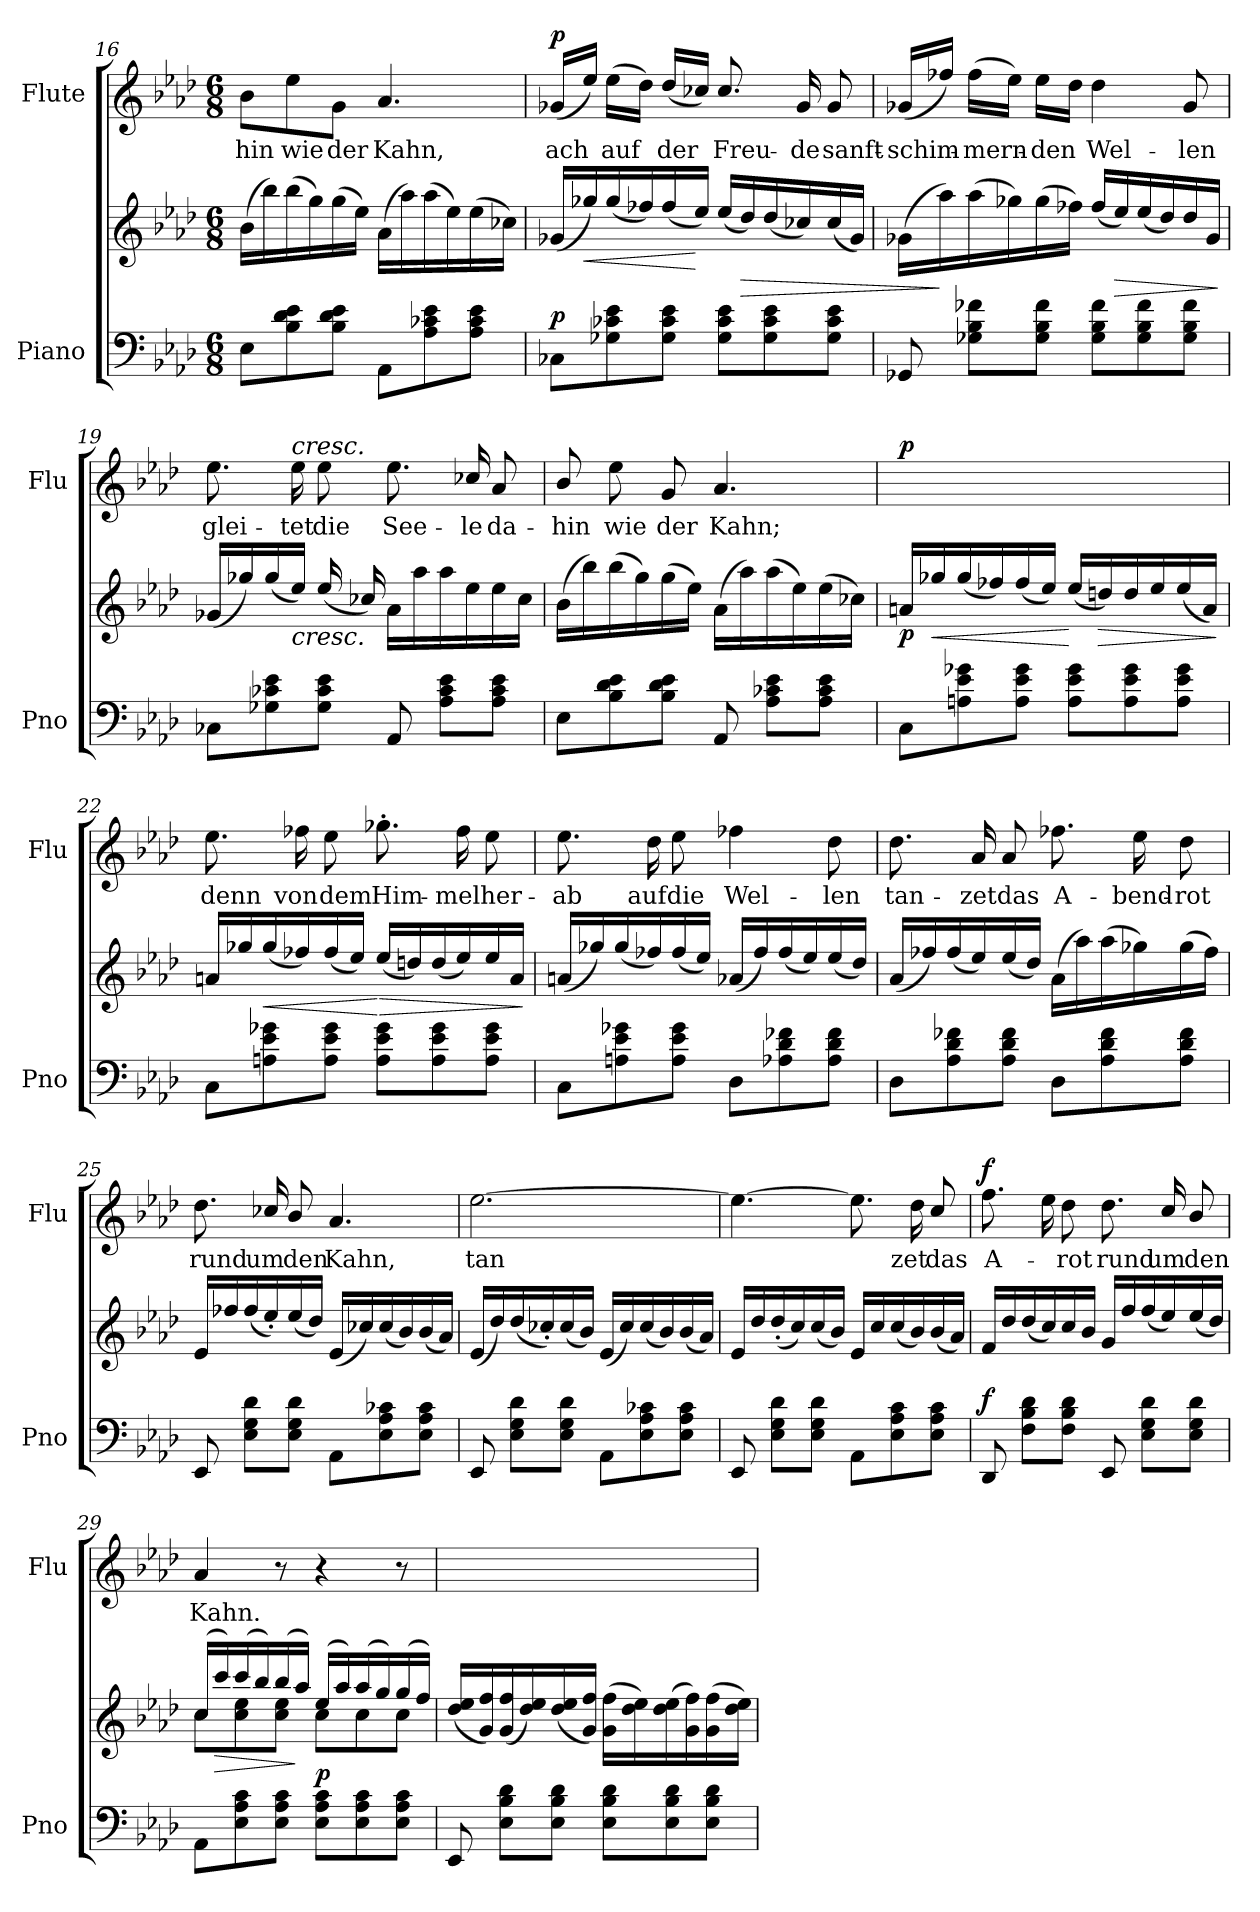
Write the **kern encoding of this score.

**kern	**kern	**dynam	**kern	**text	**dynam
*part2	*part2	*part2	*part1	*part1	*part1
*staff3	*staff2	*staff2/3	*staff1	*staff1	*staff1
*I"Piano	*	*	*I"Flute	*	*
*I'Pno	*	*	*I'Flu	*	*
*clefF4	*clefG2	*	*clefG2	*	*
*k[b-e-a-d-]	*k[b-e-a-d-]	*	*k[b-e-a-d-]	*	*
*M6/8	*M6/8	*	*M6/8	*	*
=16	=16	=16	=16	=16	=16
!	!	!	!	!LO:LY:b	!
8E-\L	(>16b-\LL	.	8b-\L	-hin	.
.	16bb-\)	.	.	.	.
!	!	!	!	!LO:LY:b	!
8B-\ 8d-\ 8e-\	(>16bb-\	.	8ee-\	wie	.
.	16gg\)	.	.	.	.
!	!	!	!	!LO:LY:b	!
8B-\ 8d-\ 8e-\J	(>16gg\	.	8g\J	der	.
.	16ee-\JJ)	.	.	.	.
!	!	!	!	!LO:LY:b	!
8AA-\L	(>16a-\LL	.	4.a-/	Kahn,	.
.	16aa-\)	.	.	.	.
8A-\ 8c-X\ 8e-\	(>16aa-\	.	.	.	.
.	16ee-\)	.	.	.	.
8A-\ 8c-\ 8e-\J	(>16ee-\	.	.	.	.
.	16cc-X\JJ)	.	.	.	.
=17	=17	=17	=17	=17	=17
!	!	!LO:DY:a=2	!	!LO:LY:b	!LO:DY:a
8C-X\L	(<16g-X/LL	p	(<16g-X/LL	ach	p
!	!	!LO:HP:b	!	!	!
.	16gg-X/)	<	16ee-/JJ)	.	.
!	!	!	!	!LO:LY:b	!
8G-X\ 8c-X\ 8e-\	(<16gg-/	.	(>16ee-\LL	auf	.
.	16ff-X/)	.	16dd-\JJ)	.	.
!	!	!	!	!LO:LY:b	!
8G-\ 8c-\ 8e-\J	(<16ff-/	.	(<16dd-/LL	der	.
.	16ee-/JJ)	[	16cc-X/JJ)	.	.
!	!	!	!	!LO:LY:b	!
8G-\ 8c-\ 8e-\L	(<16ee-/LL	.	8.cc-/	Freu-	.
!	!	!LO:HP:b	!	!	!
.	16dd-/)	>	.	.	.
8G-\ 8c-\ 8e-\	(<16dd-/	.	.	.	.
!	!	!	!	!LO:LY:b	!
.	16cc-X/)	.	16g-/	-de	.
!	!	!	!	!LO:LY:b	!
8G-\ 8c-\ 8e-\J	(<16cc-/	.	8g-/	sanft-	.
.	16g-/JJ)	.	.	.	.
!!LO:LB:g=z
=18	=18	=18	=18	=18	=18
!	!	!	!	!LO:LY:b	!
8GG-X/	(>16g-X\LL	.	(<16g-X/LL	-schim-	.
.	16aa-\)	]	16ff-X/JJ)	.	.
!	!	!	!	!LO:LY:b	!
8G-X\ 8B-\ 8f-X\L	(>16aa-\	.	(>16ff-\LL	-mern-	.
.	16gg-X\)	.	16ee-\JJ)	.	.
!	!	!	!	!LO:LY:b	!
8G-\ 8B-\ 8f-\J	(>16gg-\	.	16ee-\LL	-den	.
.	16ff-X\JJ)	.	16dd-\JJ	.	.
!	!	!	!	!LO:LY:b	!
8G-\ 8B-\ 8f-\L	(<16ff-/LL	.	4dd-\	Wel-	.
!	!	!LO:HP:b	!	!	!
.	16ee-/)	>	.	.	.
8G-\ 8B-\ 8f-\	(<16ee-/	.	.	.	.
.	16dd-/)	.	.	.	.
!	!	!	!	!LO:LY:b	!
8G-\ 8B-\ 8f-\J	16dd-/	.	8g-/	-len	.
.	16g-/JJ	.	.	.	.
.	.	]	.	.	.
=19	=19	=19	=19	=19	=19
!	!	!	!	!LO:LY:b	!
8C-X\L	(<16g-X/LL	.	8.ee-\	glei-	.
.	16gg-X/)	.	.	.	.
8G-X\ 8c-X\ 8e-\	(<16gg-/	.	.	.	.
!	!	!	!LO:TX:a:i:t=cresc.	!	!
!	!LO:TX:b:i:t=cresc.	!	!	!	!
!	!	!	!	!LO:LY:b	!
.	16ee-/JJ)	.	16ee-\	-tet	.
!	!	!	!	!LO:LY:b	!
8G-\ 8c-\ 8e-\J	(<16ee-/	.	8ee-\	die	.
.	16cc-X/)	.	.	.	.
!	!	!	!	!LO:LY:b	!
8AA-/	16a-\LL	.	8.ee-\	See-	.
.	16aa-\	.	.	.	.
8A-\ 8c-\ 8e-\L	16aa-\	.	.	.	.
!	!	!	!	!LO:LY:b	!
.	16ee-\	.	16cc-X/	-le	.
!	!	!	!	!LO:LY:b	!
8A-\ 8c-\ 8e-\J	16ee-\	.	8a-/	da-	.
.	16cc-\JJ	.	.	.	.
=20	=20	=20	=20	=20	=20
!	!	!	!	!LO:LY:b	!
8E-\L	(>16b-\LL	.	8b-/	-hin	.
.	16bb-\)	.	.	.	.
!	!	!	!	!LO:LY:b	!
8B-\ 8d-\ 8e-\	(>16bb-\	.	8ee-\	wie	.
.	16gg\)	.	.	.	.
!	!	!	!	!LO:LY:b	!
8B-\ 8d-\ 8e-\J	(>16gg\	.	8g/	der	.
.	16ee-\JJ)	.	.	.	.
!	!	!	!	!LO:LY:b	!
8AA-/	(>16a-\LL	.	4.a-/	Kahn;	.
.	16aa-\)	.	.	.	.
8A-\ 8c-X\ 8e-\L	(>16aa-\	.	.	.	.
.	16ee-\)	.	.	.	.
8A-\ 8c-\ 8e-\J	(>16ee-\	.	.	.	.
.	16cc-X\JJ)	.	.	.	.
!!LO:PB:g=z
=21	=21	=21	=21	=21	=21
!	!	!LO:DY:b	!	!	!LO:DY:a
8C\L	16an/LL	p	2.ryy	.	p
!	!	!LO:HP:b	!	!	!
.	16gg-X/	<	.	.	.
8An\ 8e-\ 8g-X\	(<16gg-/	.	.	.	.
.	16ff-X/)	.	.	.	.
8A\ 8e-\ 8g-\J	(<16ff-/	.	.	.	.
.	16ee-/JJ)	.	.	.	.
8A\ 8e-\ 8g-\L	(<16ee-/LL	[	.	.	.
!	!	!LO:HP:b	!	!	!
.	16ddn/)	>	.	.	.
8A\ 8e-\ 8g-\	16dd/	.	.	.	.
.	16ee-/	.	.	.	.
8A\ 8e-\ 8g-\J	(<16ee-/	.	.	.	.
.	16a/JJ)	.	.	.	.
.	.	]	.	.	.
=22	=22	=22	=22	=22	=22
!	!	!	!	!LO:LY:b	!
8C\L	16an/LL	.	8.ee-\	denn	.
.	16gg-X/	.	.	.	.
!	!	!LO:HP:b	!	!	!
8An\ 8e-\ 8g-X\	(<16gg-/	<	.	.	.
!	!	!	!	!LO:LY:b	!
.	16ff-X/)	.	16ff-X\	von	.
!	!	!	!	!LO:LY:b	!
8A\ 8e-\ 8g-\J	(<16ff-/	.	8ee-\	dem	.
.	16ee-/JJ)	.	.	.	.
!	!	!LO:HP:n=1:b	!	!LO:LY:b	!
8A\ 8e-\ 8g-\L	(<16ee-/LL	[ >	8.gg-X'\	Him-	.
.	16ddn/)	.	.	.	.
8A\ 8e-\ 8g-\	(<16dd/	.	.	.	.
!	!	!	!	!LO:LY:b	!
.	16ee-/)	.	16ff-\	-mel	.
!	!	!	!	!LO:LY:b	!
8A\ 8e-\ 8g-\J	16ee-/	.	8ee-\	her-	.
.	16a/JJ	.	.	.	.
.	.	]	.	.	.
=23	=23	=23	=23	=23	=23
!	!	!	!	!LO:LY:b	!
8C\L	(<16an/LL	.	8.ee-\	-ab	.
.	16gg-X/)	.	.	.	.
8An\ 8e-\ 8g-X\	(<16gg-/	.	.	.	.
!	!	!	!	!LO:LY:b	!
.	16ff-X/)	.	16dd-\	auf	.
!	!	!	!	!LO:LY:b	!
8A\ 8e-\ 8g-\J	(<16ff-/	.	8ee-\	die	.
.	16ee-/JJ)	.	.	.	.
!	!	!	!	!LO:LY:b	!
8D-\L	(<16a-X/LL	.	4ff-X\	Wel-	.
.	16ff-/)	.	.	.	.
8A-X\ 8d-\ 8f-X\	(<16ff-/	.	.	.	.
.	16ee-/)	.	.	.	.
!	!	!	!	!LO:LY:b	!
8A-\ 8d-\ 8f-\J	(<16ee-/	.	8dd-\	-len	.
.	16dd-/JJ)	.	.	.	.
!!LO:LB:g=z
=24	=24	=24	=24	=24	=24
!	!	!	!	!LO:LY:b	!
8D-\L	(<16a-/LL	.	8.dd-\	tan-	.
.	16ff-X/)	.	.	.	.
8A-\ 8d-\ 8f-X\	(<16ff-/	.	.	.	.
!	!	!	!	!LO:LY:b	!
.	16ee-/)	.	16a-/	-zet	.
!	!	!	!	!LO:LY:b	!
8A-\ 8d-\ 8f-\J	(<16ee-/	.	8a-/	das	.
.	16dd-/JJ)	.	.	.	.
!	!	!	!	!LO:LY:b	!
8D-\L	(>16a-\LL	.	8.ff-X\	A-	.
.	16aa-\)	.	.	.	.
8A-\ 8d-\ 8f-\	(>16aa-\	.	.	.	.
!	!	!	!	!LO:LY:b	!
.	16gg-X\)	.	16ee-\	-bend-	.
!	!	!	!	!LO:LY:b	!
8A-\ 8d-\ 8f-\J	(>16gg-\	.	8dd-\	-rot	.
.	16ff-\JJ)	.	.	.	.
=25	=25	=25	=25	=25	=25
!	!	!	!	!LO:LY:b	!
8EE-/	16e-/LL	.	8.dd-\	rund	.
.	16ff-X/	.	.	.	.
8E-\ 8G\ 8d-\L	(<16ff-/	.	.	.	.
!	!	!	!	!LO:LY:b	!
.	16ee-'/)	.	16cc-X/	um	.
!	!	!	!	!LO:LY:b	!
8E-\ 8G\ 8d-\J	(<16ee-/	.	8b-/	den	.
.	16dd-/JJ)	.	.	.	.
!	!	!	!	!LO:LY:b	!
8AA-\L	(<16e-/LL	.	4.a-/	Kahn,	.
.	16cc-X/)	.	.	.	.
8E-\ 8A-\ 8c-X\	(<16cc-/	.	.	.	.
.	16b-/)	.	.	.	.
8E-\ 8A-\ 8c-\J	(<16b-/	.	.	.	.
.	16a-/JJ)	.	.	.	.
=26	=26	=26	=26	=26	=26
!	!	!	!	!LO:LY:b	!
8EE-/	(<16e-/LL	.	[2.ee-\	tan-	.
.	16dd-/)	.	.	.	.
8E-\ 8G\ 8d-\L	(<16dd-/	.	.	.	.
.	16cc-X'/)	.	.	.	.
8E-\ 8G\ 8d-\J	(<16cc-/	.	.	.	.
.	16b-/JJ)	.	.	.	.
8AA-\L	(<16e-/LL	.	.	.	.
.	16cc-/)	.	.	.	.
8E-\ 8A-\ 8c-X\	(<16cc-/	.	.	.	.
.	16b-/)	.	.	.	.
8E-\ 8A-\ 8c-\J	(<16b-/	.	.	.	.
.	16a-/JJ)	.	.	.	.
!!LO:LB:g=z
=27	=27	=27	=27	=27	=27
!	!	!	!	!LO:LY:b	!
8EE-/	16e-/LL	.	4.ee-\_	---	.
.	16dd-/	.	.	.	.
8E-\ 8G\ 8d-\L	(<16dd-'/	.	.	.	.
.	16cc/)	.	.	.	.
8E-\ 8G\ 8d-\J	(<16cc/	.	.	.	.
.	16b-/JJ)	.	.	.	.
8AA-\L	16e-/LL	.	8.ee-\]	.	.
.	16cc/	.	.	.	.
8E-\ 8A-\ 8c\	(<16cc/	.	.	.	.
!	!	!	!	!LO:LY:b	!
.	16b-/)	.	16dd-\	-zet	.
!	!	!	!	!LO:LY:b	!
8E-\ 8A-\ 8c\J	(<16b-/	.	8cc/	das	.
.	16a-/JJ)	.	.	.	.
=28	=28	=28	=28	=28	=28
!	!	!LO:DY:a=2	!	!LO:LY:b	!LO:DY:a
8DD-/	16f/LL	f	8.ff\	A-	f
.	16dd-/	.	.	.	.
8F\ 8B-\ 8d-\L	(<16dd-/	.	.	.	.
.	16cc/)	.	16ee-\	.	.
!	!	!	!	!LO:LY:b	!
8F\ 8B-\ 8d-\J	16cc/	.	8dd-\	-rot	.
.	16b-/JJ	.	.	.	.
!	!	!	!	!LO:LY:b	!
8EE-/	16g/LL	.	8.dd-\	rund	.
.	16ff/	.	.	.	.
8E-\ 8G\ 8d-\L	(<16ff/	.	.	.	.
!	!	!	!	!LO:LY:b	!
.	16ee-/)	.	16cc/	um	.
!	!	!	!	!LO:LY:b	!
8E-\ 8G\ 8d-\J	(<16ee-/	.	8b-/	den	.
.	16dd-/JJ)	.	.	.	.
=29	=29	=29	=29	=29	=29
*	*^	*	*	*	*
!	!	!	!	!	!LO:LY:b	!
8AA-\L	(>16cc/LL	8cc\L	.	4a-/	Kahn.	.
!	!	!	!LO:HP:b	!	!	!
.	16ccc/)	.	>	.	.	.
8E-\ 8A-\ 8c\	(>16ccc/	8cc\ 8ee-\	.	.	.	.
.	16bb-/)	.	.	.	.	.
8E-\ 8A-\ 8c\J	(>16bb-/	8cc\ 8ee-\J	.	8r	.	.
.	16aa-/JJ)	.	]	.	.	.
!	!	!	!LO:DY:a=2	!	!	!
8E-\ 8A-\ 8c\L	(>16ee-/LL	8cc\L	p	4r	.	.
.	16aa-/)	.	.	.	.	.
8E-\ 8A-\ 8c\	(>16aa-/	8cc\	.	.	.	.
.	16gg/)	.	.	.	.	.
8E-\ 8A-\ 8c\J	(>16gg/	8cc\J	.	8r	.	.
.	16ff/JJ)	.	.	.	.	.
*	*v	*v	*	*	*	*
!!LO:LB:g=z
=30	=30	=30	=30	=30	=30
8EE-/	(<16dd-/ 16ee-/LL	.	2.ryy	.	.
.	16g/ 16ff/)	.	.	.	.
8E-\ 8B-\ 8d-\L	(<16g/ 16ff/	.	.	.	.
.	16dd-/ 16ee-/)	.	.	.	.
8E-\ 8B-\ 8d-\J	(<16dd-/ 16ee-/	.	.	.	.
.	16g/ 16ff/JJ)	.	.	.	.
8E-\ 8B-\ 8d-\L	(>16g\ 16ff\LL	.	.	.	.
.	16dd-\ 16ee-\)	.	.	.	.
8E-\ 8B-\ 8d-\	(>16dd-\ 16ee-\	.	.	.	.
.	16g\ 16ff\)	.	.	.	.
8E-\ 8B-\ 8d-\J	(>16g\ 16ff\	.	.	.	.
.	16dd-\ 16ee-\JJ)	.	.	.	.
=	=	=	=	=	=
*-	*-	*-	*-	*-	*-
